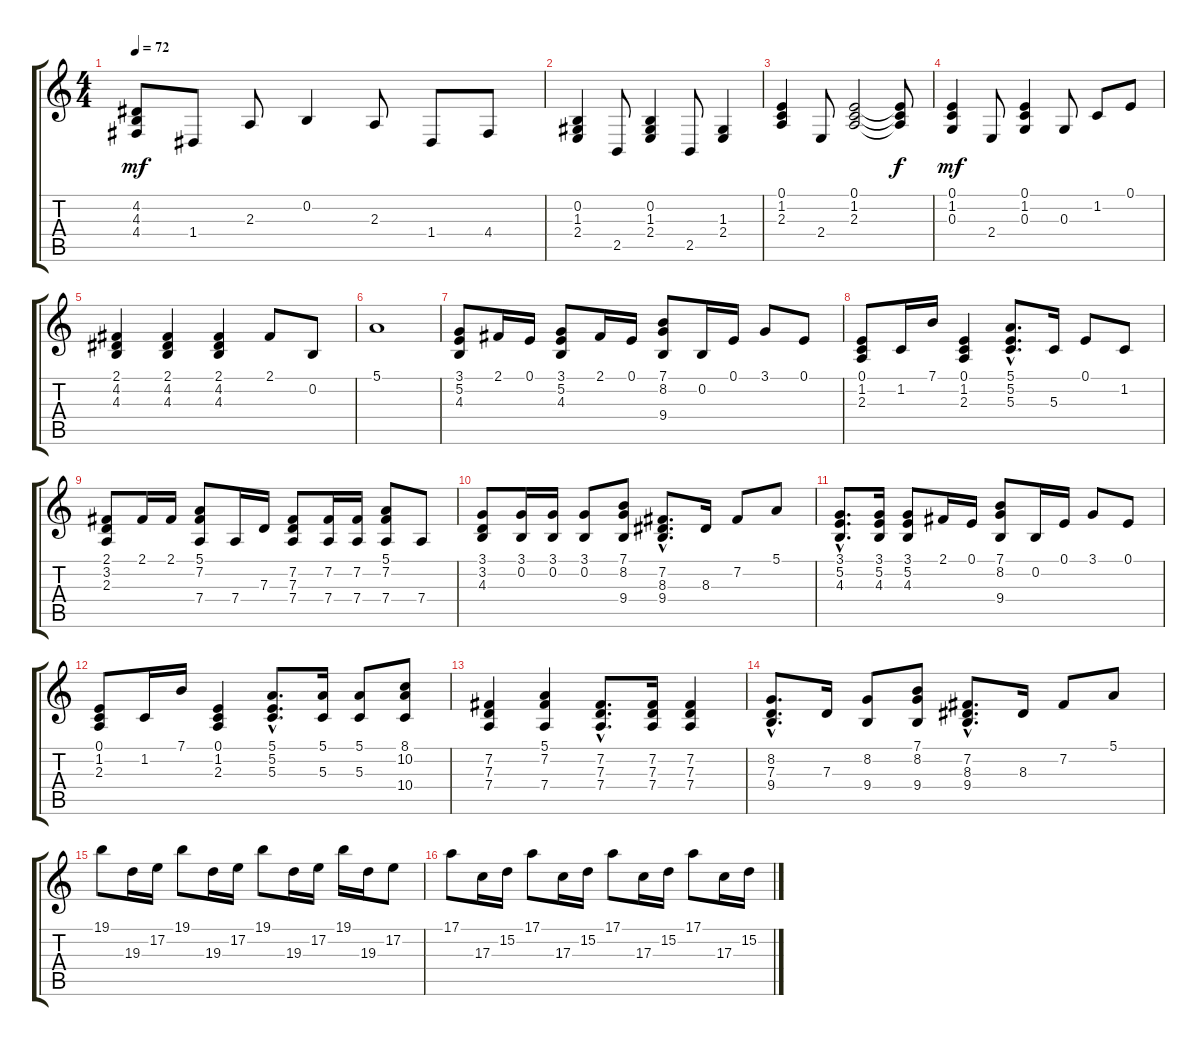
\track "" {instrument acousticgrandpiano}
\staff {score tabs}
\tuning (E4 B3 G3 D3 A2 E2) {hide}
\ts (4 4)
\tempo 72
\clef g2
\ks c
(4.2 4.3 4.4).8{dy mf} 1.4.8 2.3.8 0.2.4 2.3.8 1.4.8 4.4.8 |
(0.2 1.3 2.4).4 2.5.8 (0.2 1.3 2.4).4 2.5.8 (1.3 2.4).4 |
(0.1 1.2 2.3).4 2.4.8 (0.1 1.2 2.3).2 (0.1{t} 1.2{t} 2.3{t}).8{dy f} |
(0.1 1.2 0.3).4{dy mf} 2.4.8 (0.1 1.2 0.3).4 0.3.8 1.2.8 0.1.8 |
(2.1 4.2 4.3).4 (2.1 4.2 4.3).4 (2.1 4.2 4.3).4 2.1.8 0.2.8 |
5.1.1 |
(3.1 5.2 4.3).8 2.1.16 0.1.16 (3.1 5.2 4.3).8 2.1.16 0.1.16 (7.1 8.2 9.4).8 0.2.16 0.1.16 3.1.8 0.1.8 |
(0.1 1.2 2.3).8 1.2.16 7.1.16 (0.1 1.2 2.3).4 (5.1 5.2 5.3{hac}).8{d} 5.3.16 0.1.8 1.2.8 |
(2.1 3.2 2.3).8 2.1.16 2.1.16 (5.1 7.2 7.4).8 7.4.16 7.3.16 (7.2 7.3 7.4).8 (7.2 7.4).16 (7.2 7.4).16 (5.1 7.2 7.4).8 7.4.8 |
(3.1 3.2 4.3).8 (3.1 0.2).16 (3.1 0.2).16 (3.1 0.2).8 (7.1 8.2 9.4).8 (7.2{hac} 8.3{hac} 9.4{hac}).8{d} 8.3.16 7.2.8 5.1.8 |
(3.1{hac} 5.2{hac} 4.3{hac}).8{d} (3.1 5.2 4.3).16 (3.1 5.2 4.3).8 2.1.16 0.1.16 (7.1 8.2 9.4).8 0.2.16 0.1.16 3.1.8 0.1.8 |
(0.1 1.2 2.3).8 1.2.16 7.1.16 (0.1 1.2 2.3).4 (5.1{hac} 5.2 5.3{hac}).8{d} (5.1 5.3).16 (5.1 5.3).8 (8.1 10.2 10.4).8 |
(7.2 7.3 7.4).4 (5.1 7.2 7.4).4 (7.2{hac} 7.3{hac} 7.4{hac}).8{d} (7.2 7.3 7.4).16 (7.2 7.3 7.4).4 |
(8.2{hac} 7.3{hac} 9.4{hac}).8{d} 7.3.16 (8.2 9.4).8 (7.1 8.2 9.4).8 (7.2{hac} 8.3{hac} 9.4{hac}).8{d} 8.3.16 7.2.8 5.1.8 |
19.1.8 19.3.16 17.2.16 19.1.8 19.3.16 17.2.16 19.1.8 19.3.16 17.2.16 19.1.16 19.3.16 17.2.8 |
17.1.8 17.3.16 15.2.16 17.1.8 17.3.16 15.2.16 17.1.8 17.3.16 15.2.16 17.1.8 17.3.16 15.2.16
